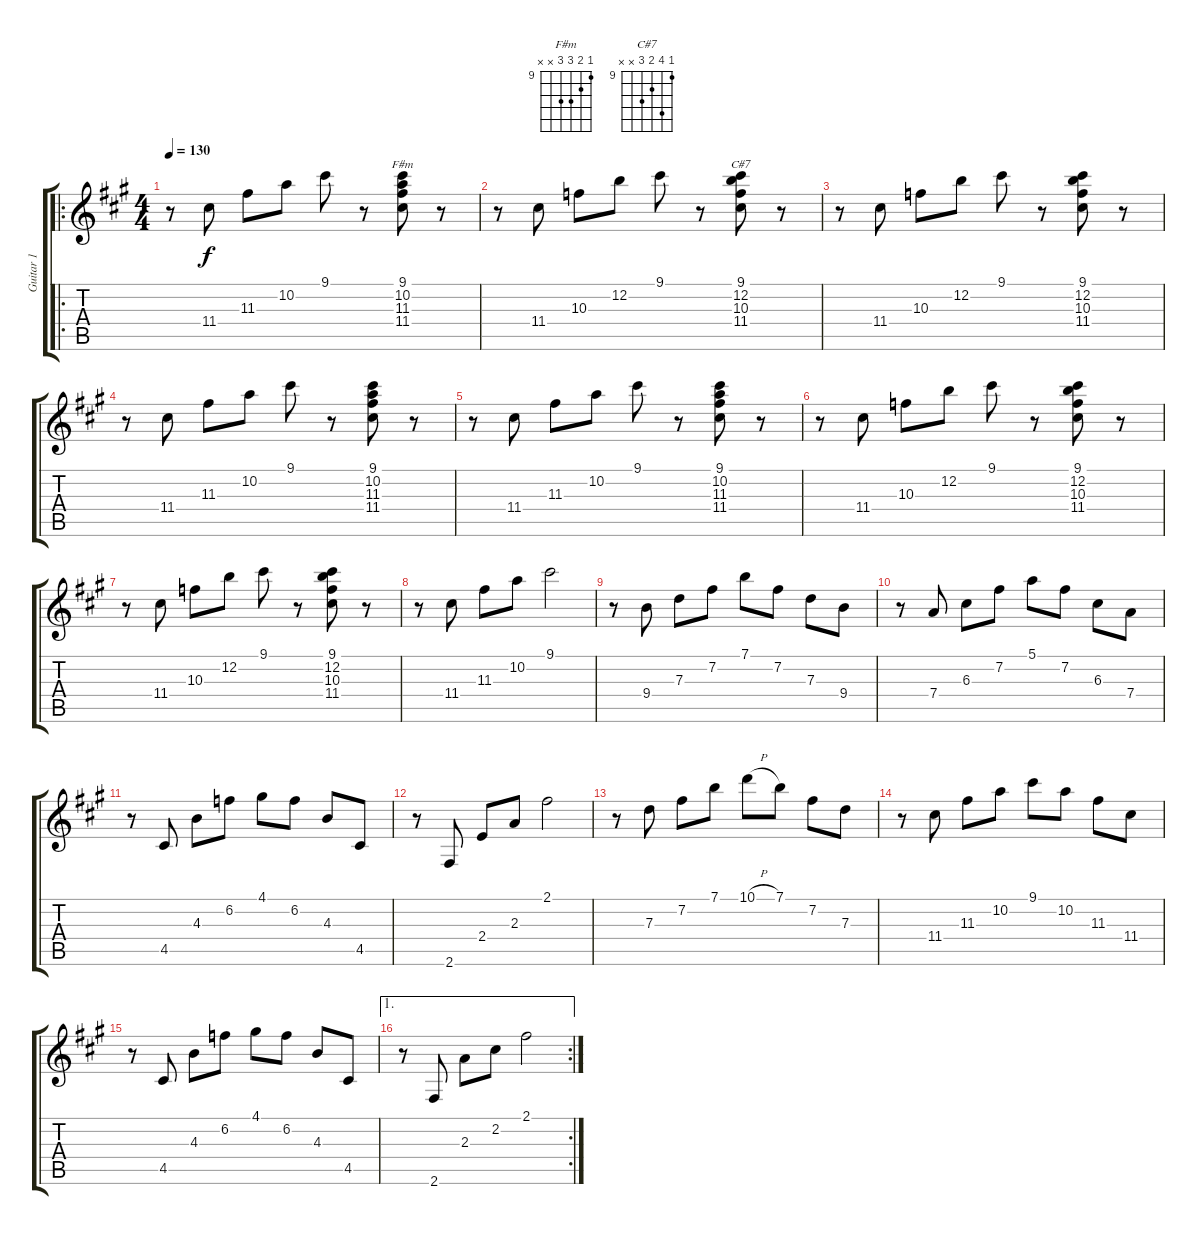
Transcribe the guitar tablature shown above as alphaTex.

\track ("Guitar 1" "Guitar 1") {instrument acousticguitarnylon}
\staff {score tabs}
\tuning (E4 B3 G3 D3 A2 E2) {hide}
\chord ("F#m" 9 10 11 11 x x) {firstfret 9}
\chord ("C#7" 9 12 10 11 x x) {firstfret 9}
\ro
\ts (4 4)
\tempo 130
\clef g2
\ks f#minor
r.8{dy f instrument acousticguitarnylon} 11.4.8 11.3.8 10.2.8 9.1.8 r.8 (9.1 10.2 11.3 11.4).8{ch "F#m"} r.8 |
r.8 11.4.8 10.3.8 12.2.8 9.1.8 r.8 (9.1 12.2 10.3 11.4).8{ch "C#7"} r.8 |
r.8 11.4.8 10.3.8 12.2.8 9.1.8 r.8 (9.1 12.2 10.3 11.4).8 r.8 |
r.8 11.4.8 11.3.8 10.2.8 9.1.8 r.8 (9.1 10.2 11.3 11.4).8 r.8 |
r.8 11.4.8 11.3.8 10.2.8 9.1.8 r.8 (9.1 10.2 11.3 11.4).8 r.8 |
r.8 11.4.8 10.3.8 12.2.8 9.1.8 r.8 (9.1 12.2 10.3 11.4).8 r.8 |
r.8 11.4.8 10.3.8 12.2.8 9.1.8 r.8 (9.1 12.2 10.3 11.4).8 r.8 |
r.8 11.4.8 11.3.8 10.2.8 9.1.2 |
r.8 9.4.8 7.3.8 7.2.8 7.1.8 7.2.8 7.3.8 9.4.8 |
r.8 7.4.8 6.3.8 7.2.8 5.1.8 7.2.8 6.3.8 7.4.8 |
r.8 4.5.8 4.3.8 6.2.8 4.1.8 6.2.8 4.3.8 4.5.8 |
r.8 2.6.8 2.4.8 2.3.8 2.1.2 |
r.8 7.3.8 7.2.8 7.1.8 10.1{h}.8 7.1.8 7.2.8 7.3.8 |
r.8 11.4.8 11.3.8 10.2.8 9.1.8 10.2.8 11.3.8 11.4.8 |
r.8 4.5.8 4.3.8 6.2.8 4.1.8 6.2.8 4.3.8 4.5.8 |
\ae 1
\rc 2
r.8 2.6.8 2.3.8 2.2.8 2.1.2
